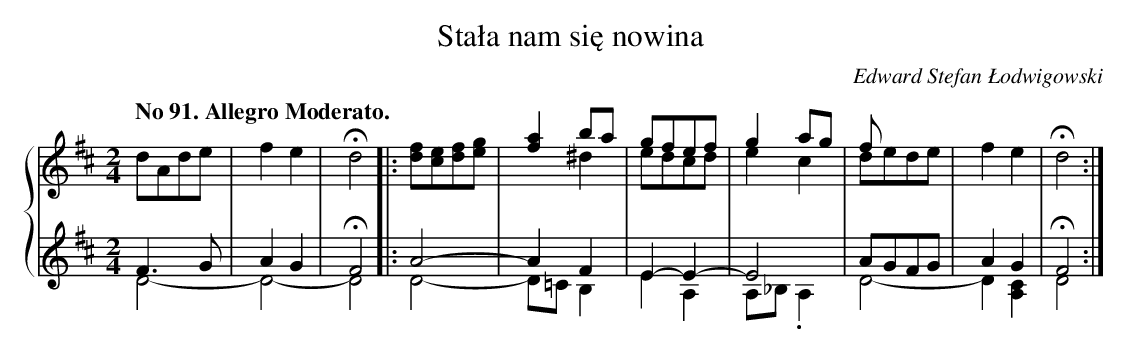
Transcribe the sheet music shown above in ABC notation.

X:1
T: Stała nam się nowina
C: Edward Stefan Łodwigowski
L: 1/8
M: 2/4
Q: "No 91. Allegro Moderato."
%%staves {1 2}
V: 1 clef=treble
V: 2 clef=treble
K: D
[V:1] dAde |
[V:2] F3G & D4- |
[V:1] f2e2 |
[V:2] A2G2 & D4- |
[V:1] !fermata!d4 ]|:
[V:2] !fermata!F4 & D4 ]|:
[V:1] [fd][ec][fd][ge] |
[V:2] A4- & D4- |
[V:1] [a2f2]ba & x2^d2 |
[V:2] A2F2 & D=CB,2 |
[V:1] gfef & edcd |
[V:2] E2-E2- & E2A,2 |
[V:1] g2ag & e2c2 |
[V:2] E4 & A,_B,.A,2 |
[V:1] f xx2 & dede |
[V:2] AGFG & D4- |
[V:1] f2e2 |
[V:2] A2G2 & D2[C2A,2] |
[V:1] !fermata!d4 :|]
[V:2] !fermata!F4 & D4 :|]
